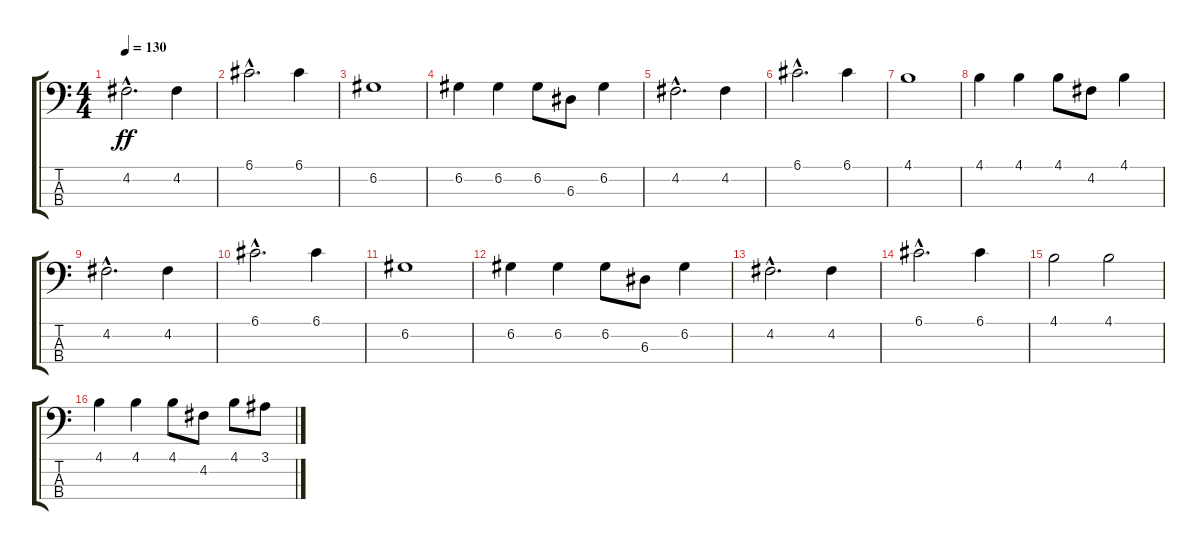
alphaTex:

\track "" {instrument electricbasspick}
\staff {score tabs}
\tuning (G2 D2 A1 E1) {hide}
\ts (4 4)
\tempo 130
\clef f4
\ks c
4.2{hac}.2{d dy ff} 4.2.4 |
6.1{hac}.2{d} 6.1.4 |
6.2.1 |
6.2.4 6.2.4 6.2.8 6.3.8 6.2.4 |
4.2{hac}.2{d} 4.2.4 |
6.1{hac}.2{d} 6.1.4 |
4.1.1 |
4.1.4 4.1.4 4.1.8 4.2.8 4.1.4 |
4.2{hac}.2{d} 4.2.4 |
6.1{hac}.2{d} 6.1.4 |
6.2.1 |
6.2.4 6.2.4 6.2.8 6.3.8 6.2.4 |
4.2{hac}.2{d} 4.2.4 |
6.1{hac}.2{d} 6.1.4 |
4.1.2 4.1.2 |
4.1.4 4.1.4 4.1.8 4.2.8 4.1.8 3.1.8
